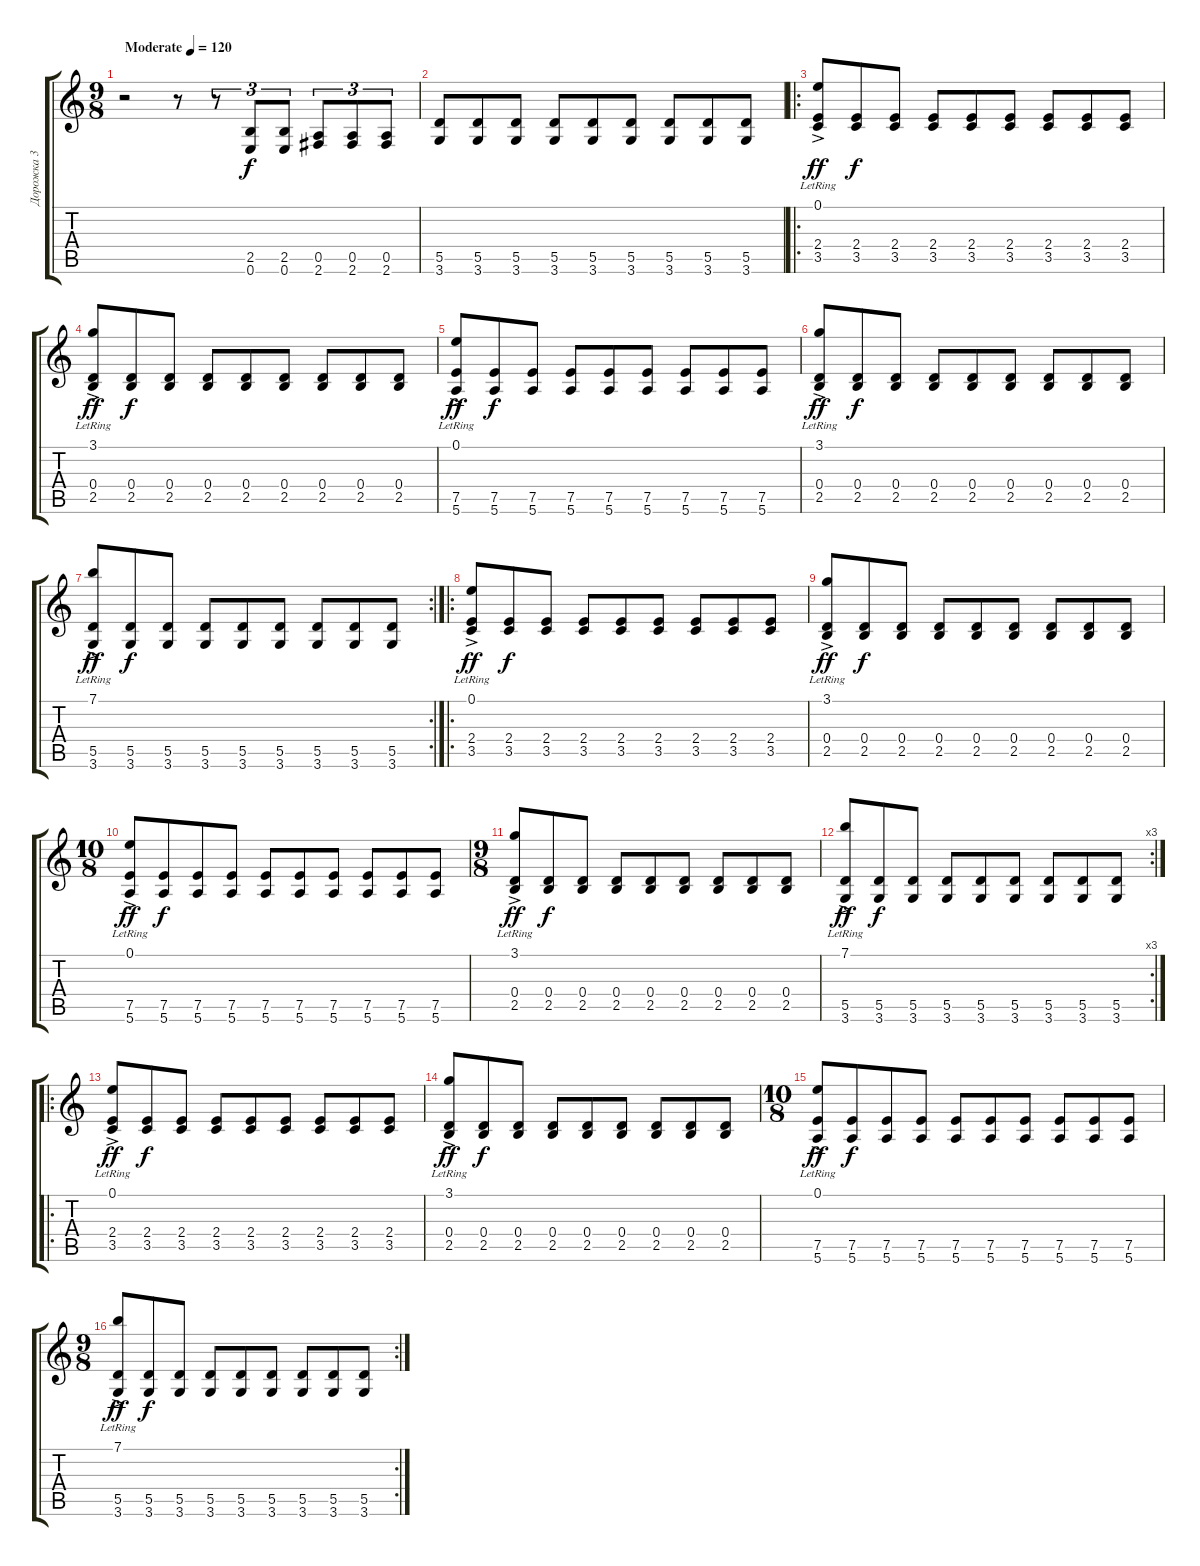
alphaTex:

\track ("Дорожка 3" "Дорожка 3") {instrument electricguitarjazz}
\staff {score tabs}
\tuning (E4 B3 G3 D3 A2 E2) {hide}
\ts (9 8)
\tempo (120 "Moderate")
\clef g2
\ks c
r.2{dy f instrument electricguitarjazz} r.8 r.8{tu (3 2)} (2.5 0.6).8{tu (3 2)} (2.5 0.6).8{tu (3 2)} (0.5 2.6).8{tu (3 2)} (0.5 2.6).8{tu (3 2)} (0.5 2.6).8{tu (3 2)} |
(5.5 3.6).8 (5.5 3.6).8 (5.5 3.6).8 (5.5 3.6).8 (5.5 3.6).8 (5.5 3.6).8 (5.5 3.6).8 (5.5 3.6).8 (5.5 3.6).8 |
\ro
(0.1{ac lr} 2.4 3.5).8{dy ff} (2.4 3.5).8{dy f} (2.4 3.5).8 (2.4 3.5).8 (2.4 3.5).8 (2.4 3.5).8 (2.4 3.5).8 (2.4 3.5).8 (2.4 3.5).8 |
(3.1{ac lr} 0.4 2.5).8{dy ff} (0.4 2.5).8{dy f} (0.4 2.5).8 (0.4 2.5).8 (0.4 2.5).8 (0.4 2.5).8 (0.4 2.5).8 (0.4 2.5).8 (0.4 2.5).8 |
(0.1{ac lr} 7.5 5.6).8{dy ff} (7.5 5.6).8{dy f} (7.5 5.6).8 (7.5 5.6).8 (7.5 5.6).8 (7.5 5.6).8 (7.5 5.6).8 (7.5 5.6).8 (7.5 5.6).8 |
(3.1{ac lr} 0.4 2.5).8{dy ff} (0.4 2.5).8{dy f} (0.4 2.5).8 (0.4 2.5).8 (0.4 2.5).8 (0.4 2.5).8 (0.4 2.5).8 (0.4 2.5).8 (0.4 2.5).8 |
\rc 2
(7.1{ac lr} 5.5 3.6).8{dy ff} (5.5 3.6).8{dy f} (5.5 3.6).8 (5.5 3.6).8 (5.5 3.6).8 (5.5 3.6).8 (5.5 3.6).8 (5.5 3.6).8 (5.5 3.6).8 |
\ro
(0.1{ac lr} 2.4 3.5).8{dy ff} (2.4 3.5).8{dy f} (2.4 3.5).8 (2.4 3.5).8 (2.4 3.5).8 (2.4 3.5).8 (2.4 3.5).8 (2.4 3.5).8 (2.4 3.5).8 |
(3.1{ac lr} 0.4 2.5).8{dy ff} (0.4 2.5).8{dy f} (0.4 2.5).8 (0.4 2.5).8 (0.4 2.5).8 (0.4 2.5).8 (0.4 2.5).8 (0.4 2.5).8 (0.4 2.5).8 |
\ts (10 8)
(0.1{ac lr} 7.5 5.6).8{dy ff} (7.5 5.6).8{dy f} (7.5 5.6).8 (7.5 5.6).8 (7.5 5.6).8 (7.5 5.6).8 (7.5 5.6).8 (7.5 5.6).8 (7.5 5.6).8 (7.5 5.6).8 |
\ts (9 8)
(3.1{ac lr} 0.4 2.5).8{dy ff} (0.4 2.5).8{dy f} (0.4 2.5).8 (0.4 2.5).8 (0.4 2.5).8 (0.4 2.5).8 (0.4 2.5).8 (0.4 2.5).8 (0.4 2.5).8 |
\rc 3
(7.1{ac lr} 5.5 3.6).8{dy ff} (5.5 3.6).8{dy f} (5.5 3.6).8 (5.5 3.6).8 (5.5 3.6).8 (5.5 3.6).8 (5.5 3.6).8 (5.5 3.6).8 (5.5 3.6).8 |
\ro
(0.1{ac lr} 2.4 3.5).8{dy ff} (2.4 3.5).8{dy f} (2.4 3.5).8 (2.4 3.5).8 (2.4 3.5).8 (2.4 3.5).8 (2.4 3.5).8 (2.4 3.5).8 (2.4 3.5).8 |
(3.1{ac lr} 0.4 2.5).8{dy ff} (0.4 2.5).8{dy f} (0.4 2.5).8 (0.4 2.5).8 (0.4 2.5).8 (0.4 2.5).8 (0.4 2.5).8 (0.4 2.5).8 (0.4 2.5).8 |
\ts (10 8)
(0.1{ac lr} 7.5 5.6).8{dy ff} (7.5 5.6).8{dy f} (7.5 5.6).8 (7.5 5.6).8 (7.5 5.6).8 (7.5 5.6).8 (7.5 5.6).8 (7.5 5.6).8 (7.5 5.6).8 (7.5 5.6).8 |
\rc 2
\ts (9 8)
(7.1{ac lr} 5.5 3.6).8{dy ff} (5.5 3.6).8{dy f} (5.5 3.6).8 (5.5 3.6).8 (5.5 3.6).8 (5.5 3.6).8 (5.5 3.6).8 (5.5 3.6).8 (5.5 3.6).8
